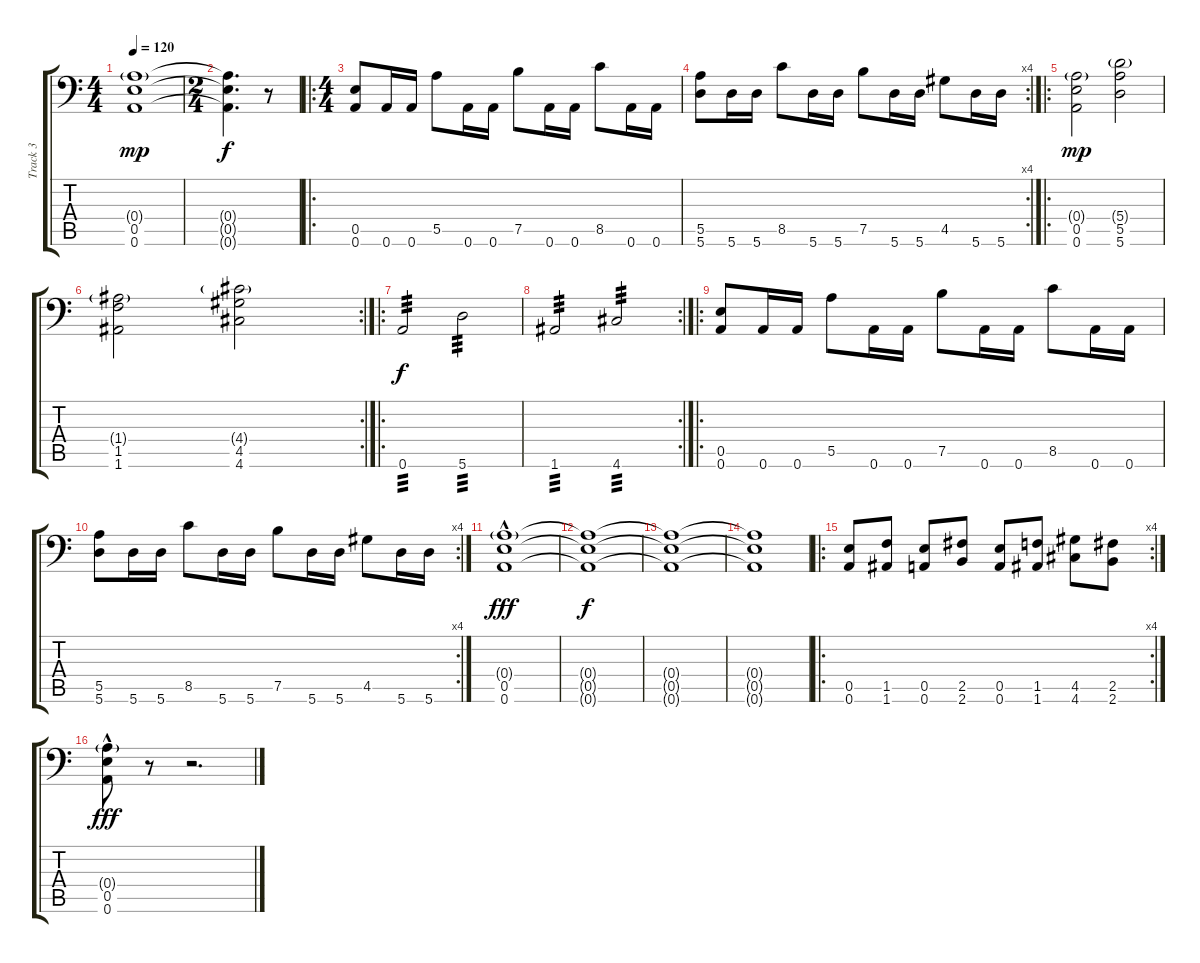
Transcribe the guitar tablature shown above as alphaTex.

\track ("Track 3" "Track 3") {instrument distortionguitar}
\staff {score tabs}
\tuning (B3 Gb3 D3 A2 E2 A1) {hide}
\ts (4 4)
\tempo 120
\clef f4
\ks c
(0.4{g} 0.5 0.6).1{dy mp} |
\ts (2 4)
(0.4{t} 0.5{t} 0.6{t}).4{d dy f} r.8 |
\ro
\ts (4 4)
(0.5 0.6).8 0.6.16 0.6.16 5.5.8 0.6.16 0.6.16 7.5.8 0.6.16 0.6.16 8.5.8 0.6.16 0.6.16 |
\rc 4
(5.5 5.6).8 5.6.16 5.6.16 8.5.8 5.6.16 5.6.16 7.5.8 5.6.16 5.6.16 4.5.8 5.6.16 5.6.16 |
\ro
(0.4{g} 0.5 0.6).2{dy mp} (5.4{g} 5.5 5.6).2 |
\rc 2
(1.4{g} 1.5 1.6).2 (4.4{g} 4.5 4.6).2 |
\ro
0.6.2{tp 3 dy f} 5.6.2{tp 3} |
\rc 2
1.6.2{tp 3} 4.6.2{tp 3} |
\ro
(0.5 0.6).8 0.6.16 0.6.16 5.5.8 0.6.16 0.6.16 7.5.8 0.6.16 0.6.16 8.5.8 0.6.16 0.6.16 |
\rc 4
(5.5 5.6).8 5.6.16 5.6.16 8.5.8 5.6.16 5.6.16 7.5.8 5.6.16 5.6.16 4.5.8 5.6.16 5.6.16 |
(0.4{g} 0.5 0.6{hac}).1{dy fff} |
(0.4{t} 0.5{t} 0.6{t}).1{dy f} |
(0.4{t} 0.5{t} 0.6{t}).1 |
(0.4{t} 0.5{t} 0.6{t}).1 |
\ro
\rc 4
(0.5 0.6).8 (1.5 1.6).8 (0.5 0.6).8 (2.5 2.6).8 (0.5 0.6).8 (1.5 1.6).8 (4.5 4.6).8 (2.5 2.6).8 |
(0.4{g} 0.5 0.6{hac}).8{dy fff} r.8 r.2{d}
